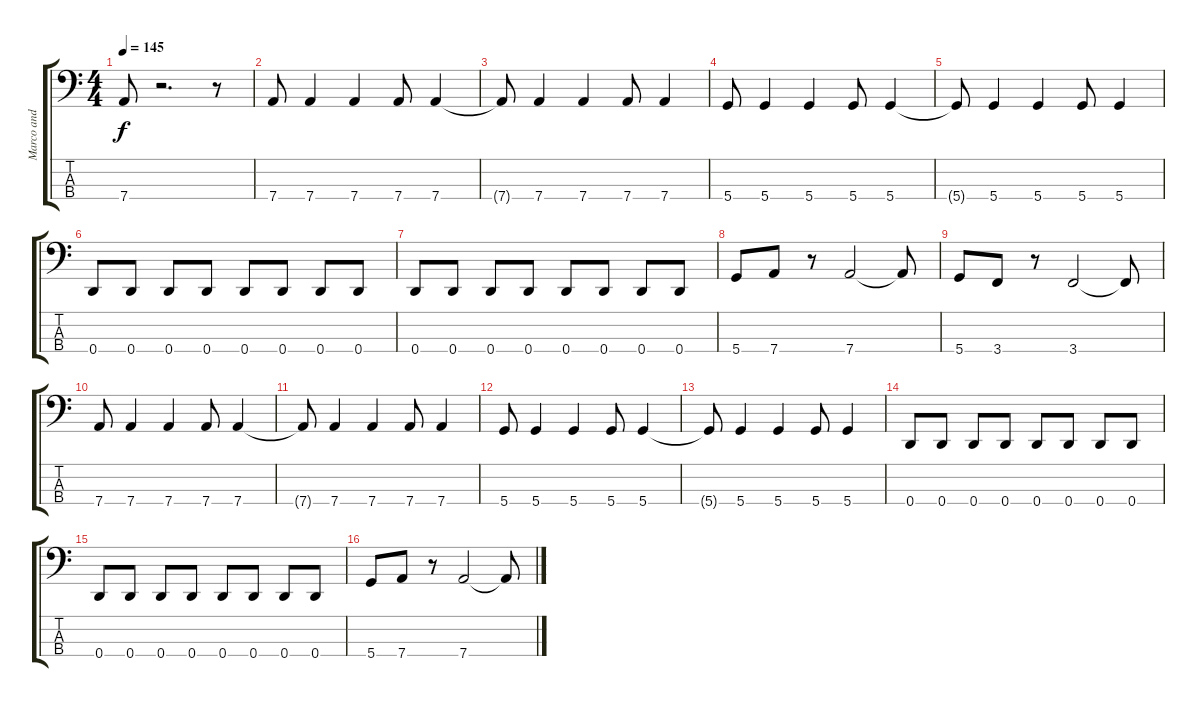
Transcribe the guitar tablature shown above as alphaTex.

\track ("Marco and his bass" "Marco and ") {instrument electricbassfinger}
\staff {score tabs}
\tuning (F2 C2 G1 D1) {hide}
\ts (4 4)
\tempo 145
\clef f4
\ks c
7.4.8{dy f} r.2{d} r.8 |
7.4.8 7.4.4 7.4.4 7.4.8 7.4.4 |
7.4{t}.8 7.4.4 7.4.4 7.4.8 7.4.4 |
5.4.8 5.4.4 5.4.4 5.4.8 5.4.4 |
5.4{t}.8 5.4.4 5.4.4 5.4.8 5.4.4 |
0.4.8 0.4.8 0.4.8 0.4.8 0.4.8 0.4.8 0.4.8 0.4.8 |
0.4.8 0.4.8 0.4.8 0.4.8 0.4.8 0.4.8 0.4.8 0.4.8 |
5.4.8 7.4.8 r.8 7.4.2 7.4{t}.8 |
5.4.8 3.4.8 r.8 3.4.2 3.4{t}.8 |
7.4.8 7.4.4 7.4.4 7.4.8 7.4.4 |
7.4{t}.8 7.4.4 7.4.4 7.4.8 7.4.4 |
5.4.8 5.4.4 5.4.4 5.4.8 5.4.4 |
5.4{t}.8 5.4.4 5.4.4 5.4.8 5.4.4 |
0.4.8 0.4.8 0.4.8 0.4.8 0.4.8 0.4.8 0.4.8 0.4.8 |
0.4.8 0.4.8 0.4.8 0.4.8 0.4.8 0.4.8 0.4.8 0.4.8 |
5.4.8 7.4.8 r.8 7.4.2 7.4{t}.8
